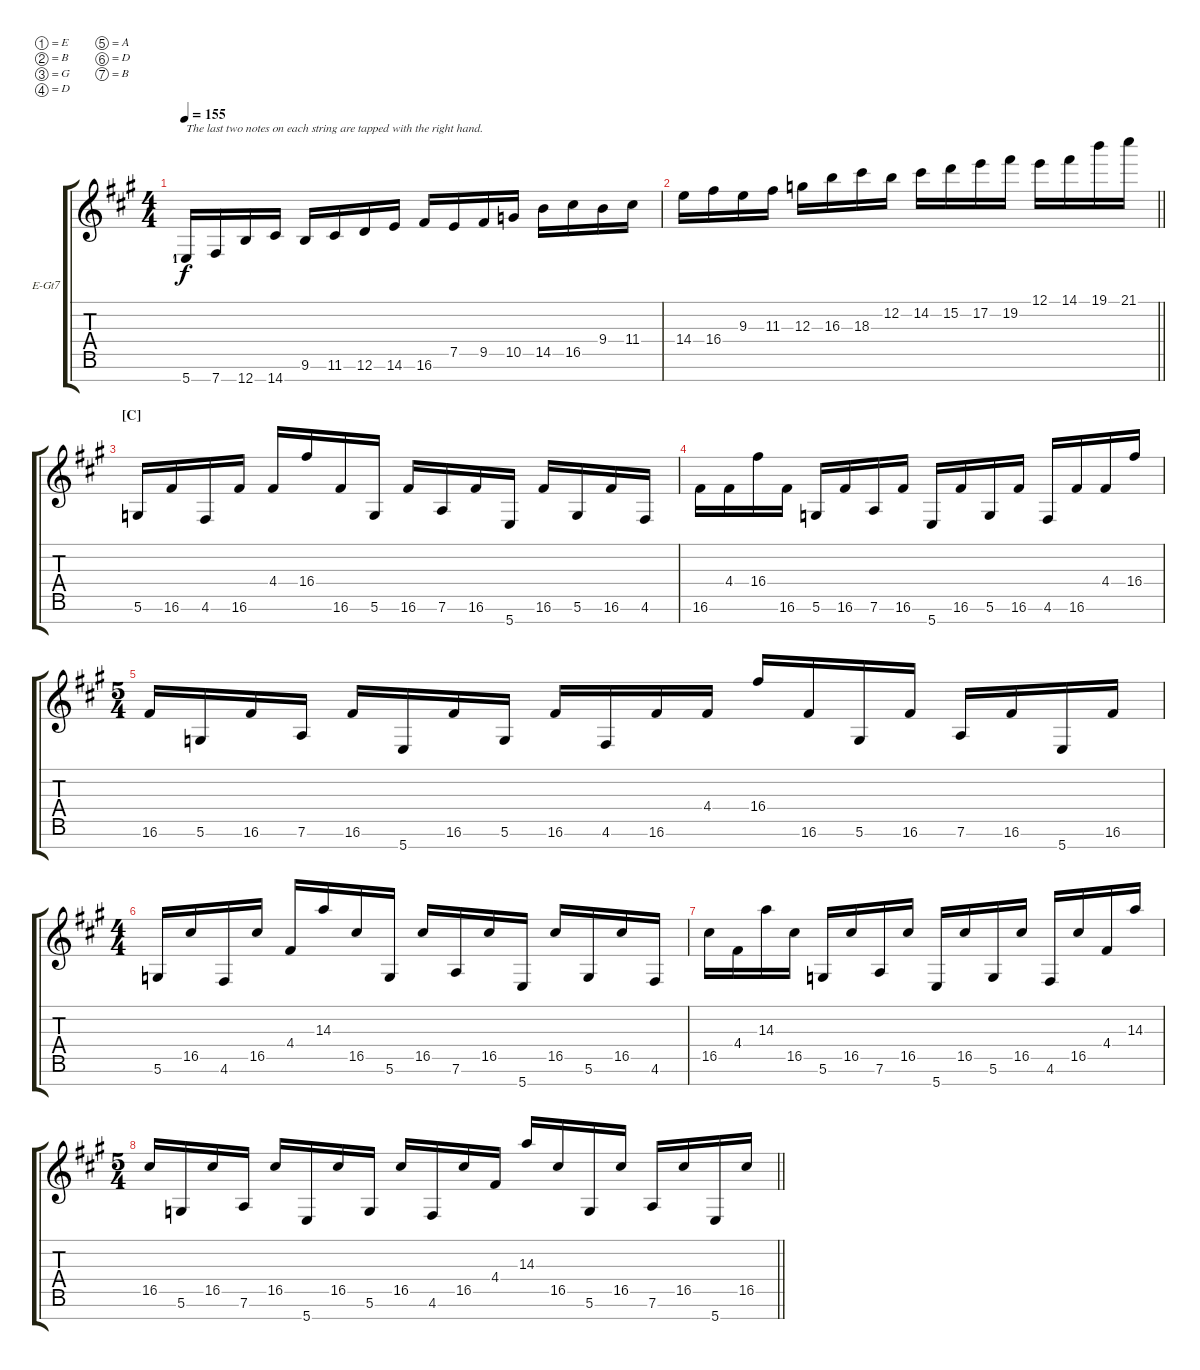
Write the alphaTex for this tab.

\bracketExtendMode groupsimilarinstruments
\firstSystemTrackNameOrientation horizontal
\otherSystemsTrackNameOrientation horizontal
\track ("Guitar 1" "E-Gt7") {instrument distortionguitar}
\staff {score tabs}
\tuning (E4 B3 G3 D3 A2 D2 B1)
\ts (4 4)
\beaming (8 2 2 2 2 2)
\tempo 155
\clef g2
\ks a
5.7{lf 2}.16{txt "The last two notes on each string are tapped with the right hand." dy f} 7.7.16 12.7.16 14.7.16 9.6.16 11.6.16 12.6.16 14.6.16 16.6.16 7.5.16 9.5.16 10.5.16 14.5.16 16.5.16 9.4.16 11.4.16 |
\barLineRight lightlight
14.4.16 16.4.16 9.3.16 11.3.16 12.3.16 16.3.16 18.3.16 12.2.16 14.2.16 15.2.16 17.2.16 19.2.16 12.1.16 14.1.16 19.1.16 21.1.16 |
\section ("C" "")
5.6.16 16.6.16 4.6.16 16.6.16 4.4.16 16.4.16 16.6.16 5.6.16 16.6.16 7.6.16 16.6.16 5.7.16 16.6.16 5.6.16 16.6.16 4.6.16 |
16.6.16 4.4.16 16.4.16 16.6.16 5.6.16 16.6.16 7.6.16 16.6.16 5.7.16 16.6.16 5.6.16 16.6.16 4.6.16 16.6.16 4.4.16 16.4.16 |
\ts (5 4)
\beaming (8 2 2 2 2 2)
16.6.16 5.6.16 16.6.16 7.6.16 16.6.16 5.7.16 16.6.16 5.6.16 16.6.16 4.6.16 16.6.16 4.4.16 16.4.16 16.6.16 5.6.16 16.6.16 7.6.16 16.6.16 5.7.16 16.6.16 |
\ts (4 4)
\beaming (8 2 2 2 2 2)
5.6.16 16.5.16 4.6.16 16.5.16 4.4.16 14.3.16 16.5.16 5.6.16 16.5.16 7.6.16 16.5.16 5.7.16 16.5.16 5.6.16 16.5.16 4.6.16 |
16.5.16 4.4.16 14.3.16 16.5.16 5.6.16 16.5.16 7.6.16 16.5.16 5.7.16 16.5.16 5.6.16 16.5.16 4.6.16 16.5.16 4.4.16 14.3.16 |
\ts (5 4)
\beaming (8 2 2 2 2 2)
\barLineRight lightlight
16.5.16 5.6.16 16.5.16 7.6.16 16.5.16 5.7.16 16.5.16 5.6.16 16.5.16 4.6.16 16.5.16 4.4.16 14.3.16 16.5.16 5.6.16 16.5.16 7.6.16 16.5.16 5.7.16 16.5.16
